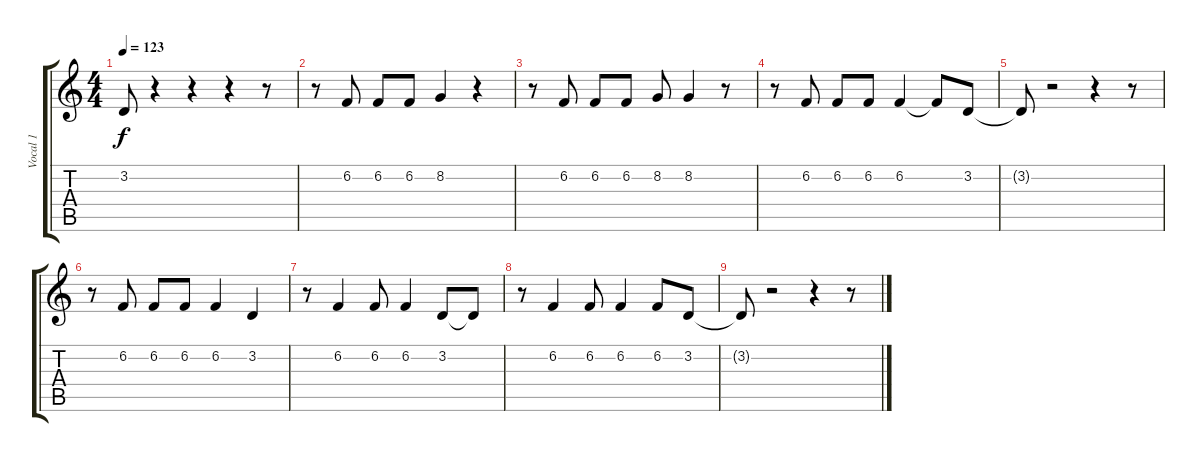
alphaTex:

\track ("Vocal 1" "Vocal 1") {instrument lead6voice}
\staff {score tabs}
\tuning (E4 B3 G3 D3 A2 E2) {hide}
\ts (4 4)
\tempo 123
\clef g2
\ks c
3.2{t}.8{dy f} r.4 r.4 r.4 r.8 |
r.8 6.2.8 6.2.8 6.2.8 8.2.4 r.4 |
r.8 6.2.8 6.2.8 6.2.8 8.2.8 8.2.4 r.8 |
r.8 6.2.8 6.2.8 6.2.8 6.2.4 6.2{t}.8 3.2.8 |
3.2{t}.8 r.2 r.4 r.8 |
r.8 6.2.8 6.2.8 6.2.8 6.2.4 3.2.4 |
r.8 6.2.4 6.2.8 6.2.4 3.2.8 3.2{t}.8 |
r.8 6.2.4 6.2.8 6.2.4 6.2.8 3.2.8 |
3.2{t}.8 r.2 r.4 r.8
